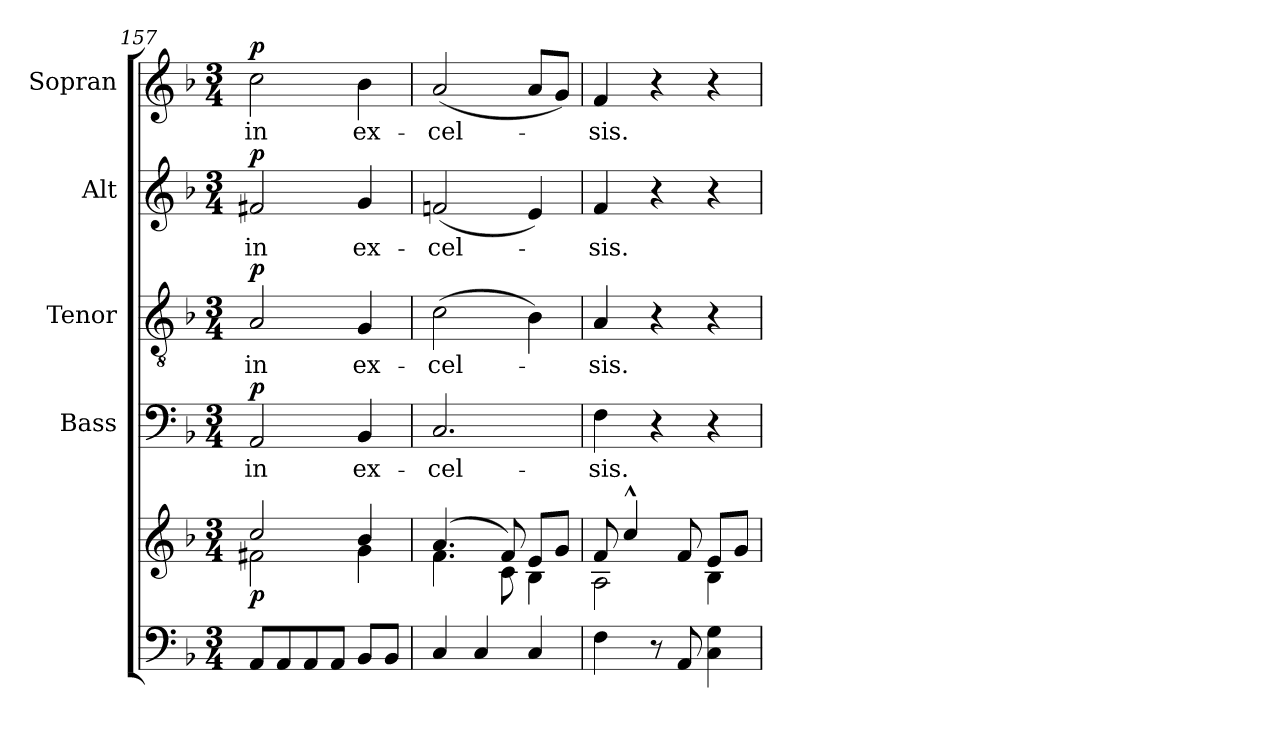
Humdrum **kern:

**kern	**kern	**dynam	**kern	**text	**dynam	**kern	**text	**dynam	**kern	**text	**dynam	**kern	**text	**dynam
*part5	*part5	*part5	*part4	*part4	*part4	*part3	*part3	*part3	*part2	*part2	*part2	*part1	*part1	*part1
*staff6	*staff5	*staff5/6	*staff4	*staff4	*staff4	*staff3	*staff3	*staff3	*staff2	*staff2	*staff2	*staff1	*staff1	*staff1
*	*	*	*I"Bass	*	*	*I"Tenor	*	*	*I"Alt	*	*	*I"Sopran	*	*
*	*	*	*I'B.	*	*	*I'T.	*	*	*I'A.	*	*	*I'S.	*	*
*clefF4	*clefG2	*	*clefF4	*	*	*clefGv2	*	*	*clefG2	*	*	*clefG2	*	*
*k[b-]	*k[b-]	*	*k[b-]	*	*	*k[b-]	*	*	*k[b-]	*	*	*k[b-]	*	*
*F:	*F:	*	*F:	*	*	*F:	*	*	*F:	*	*	*F:	*	*
*M3/4	*M3/4	*	*M3/4	*	*	*M3/4	*	*	*M3/4	*	*	*M3/4	*	*
=157	=157	=157	=157	=157	=157	=157	=157	=157	=157	=157	=157	=157	=157	=157
*	*^	*	*	*	*	*	*	*	*	*	*	*	*	*
!	!	!	!LO:DY:b	!	!LO:LY:b	!LO:DY:a	!	!LO:LY:b	!LO:DY:a	!	!LO:LY:b	!LO:DY:a	!	!LO:LY:b	!LO:DY:a
8AA/L	2cc/	2f#X\	p	2AA/	in	p	2A/	in	p	2f#X/	in	p	2cc\	in	p
8AA/	.	.	.	.	.	.	.	.	.	.	.	.	.	.	.
8AA/	.	.	.	.	.	.	.	.	.	.	.	.	.	.	.
8AA/J	.	.	.	.	.	.	.	.	.	.	.	.	.	.	.
!	!	!	!	!	!LO:LY:b	!	!	!LO:LY:b	!	!	!LO:LY:b	!	!	!LO:LY:b	!
8BB-/L	4b-/	4g\	.	4BB-/	ex-	.	4G/	ex-	.	4g/	ex-	.	4b-\	ex-	.
8BB-/J	.	.	.	.	.	.	.	.	.	.	.	.	.	.	.
=158	=158	=158	=158	=158	=158	=158	=158	=158	=158	=158	=158	=158	=158	=158	=158
!	!	!	!	!	!LO:LY:b	!	!	!LO:LY:b	!	!	!LO:LY:b	!	!	!LO:LY:b	!
4C/	(4.a/	4.f\	.	2.C/	-cel-	.	(>2c\	-cel-	.	(<2fn/	-cel-	.	(<2a/	-cel-	.
4C/	.	.	.	.	.	.	.	.	.	.	.	.	.	.	.
.	8f/)	8c\	.	.	.	.	.	.	.	.	.	.	.	.	.
4C/	8e/L	4B-\	.	.	.	.	4B-\)	.	.	4e/)	.	.	8a/L	.	.
.	8g/J	.	.	.	.	.	.	.	.	.	.	.	8g/J)	.	.
=159	=159	=159	=159	=159	=159	=159	=159	=159	=159	=159	=159	=159	=159	=159	=159
!	!	!	!	!	!LO:LY:b	!	!	!LO:LY:b	!	!	!LO:LY:b	!	!	!LO:LY:b	!
4F\	8f/	2A\	.	4F\	-sis.	.	4A/	-sis.	.	4f/	-sis.	.	4f/	-sis.	.
.	4cc^^>/	.	.	.	.	.	.	.	.	.	.	.	.	.	.
8r	.	.	.	4r	.	.	4r	.	.	4r	.	.	4r	.	.
8AA/	8f/	.	.	.	.	.	.	.	.	.	.	.	.	.	.
4C\ 4G\	8e/L	4B-\	.	4r	.	.	4r	.	.	4r	.	.	4r	.	.
.	8g/J	.	.	.	.	.	.	.	.	.	.	.	.	.	.
*	*v	*v	*	*	*	*	*	*	*	*	*	*	*	*	*
=	=	=	=	=	=	=	=	=	=	=	=	=	=	=
*-	*-	*-	*-	*-	*-	*-	*-	*-	*-	*-	*-	*-	*-	*-
